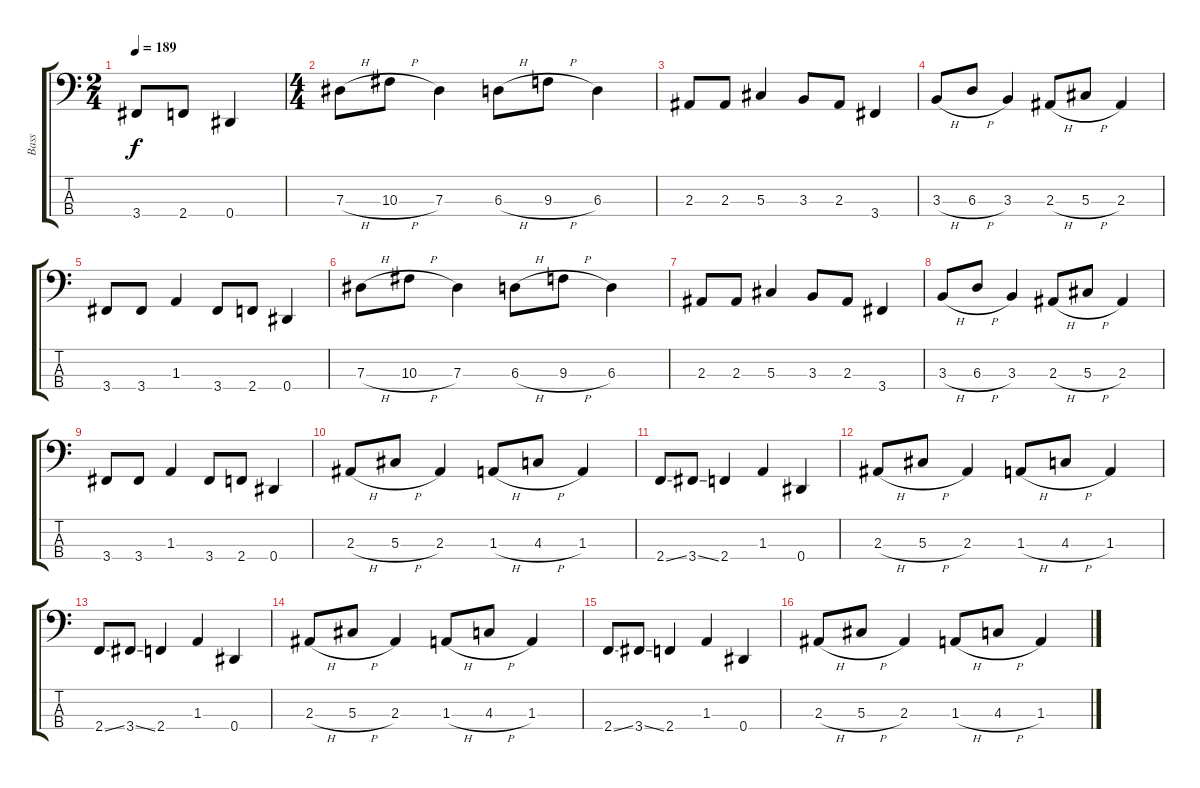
\track ("Bass" "Bass") {instrument electricbasspick}
\staff {score tabs}
\tuning (Gb2 Db2 Ab1 Eb1) {hide}
\ts (2 4)
\tempo 189
\clef f4
\ks c
3.4.8{dy f} 2.4.8 0.4.4 |
\ts (4 4)
7.3{h}.8 10.3{h}.8 7.3.4 6.3{h}.8 9.3{h}.8 6.3.4 |
2.3.8 2.3.8 5.3.4 3.3.8 2.3.8 3.4.4 |
3.3{h}.8 6.3{h}.8 3.3.4 2.3{h}.8 5.3{h}.8 2.3.4 |
3.4.8 3.4.8 1.3.4 3.4.8 2.4.8 0.4.4 |
7.3{h}.8 10.3{h}.8 7.3.4 6.3{h}.8 9.3{h}.8 6.3.4 |
2.3.8 2.3.8 5.3.4 3.3.8 2.3.8 3.4.4 |
3.3{h}.8 6.3{h}.8 3.3.4 2.3{h}.8 5.3{h}.8 2.3.4 |
3.4.8 3.4.8 1.3.4 3.4.8 2.4.8 0.4.4 |
2.3{h}.8 5.3{h}.8 2.3.4 1.3{h}.8 4.3{h}.8 1.3.4 |
2.4{ss}.8 3.4{ss}.8 2.4.4 1.3.4 0.4.4 |
2.3{h}.8 5.3{h}.8 2.3.4 1.3{h}.8 4.3{h}.8 1.3.4 |
2.4{ss}.8 3.4{ss}.8 2.4.4 1.3.4 0.4.4 |
2.3{h}.8 5.3{h}.8 2.3.4 1.3{h}.8 4.3{h}.8 1.3.4 |
2.4{ss}.8 3.4{ss}.8 2.4.4 1.3.4 0.4.4 |
2.3{h}.8 5.3{h}.8 2.3.4 1.3{h}.8 4.3{h}.8 1.3.4
